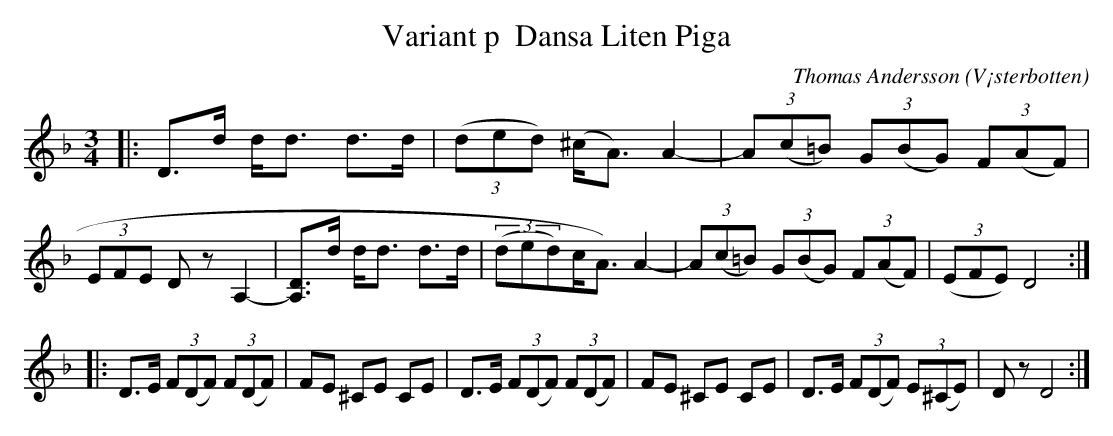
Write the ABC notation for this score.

X:1
T:Variant p  Dansa Liten Piga
O:V¡sterbotten
C:Thomas Andersson
M:3/4
L:1/8
K:Dm
|: D>d d<d d>d | (3(ded) (^c<A) A2- | (3A(c=B) (3G(BG) (3F(AF) | (3EFE Dz A,2- |[DA,]>d d<d d>d | (3(ded) ^(c<A) A2- | (3A(c=B) (3G(BG) (3F(AF) | (3(EFE) D4 :|
|:D>E (3F(DF) (3F(DF) | FE ^CE CE |D>E (3F(DF) (3F(DF) | FE ^CE CE |D>E (3F(DF) (3E(^CE) | Dz D4 :|
